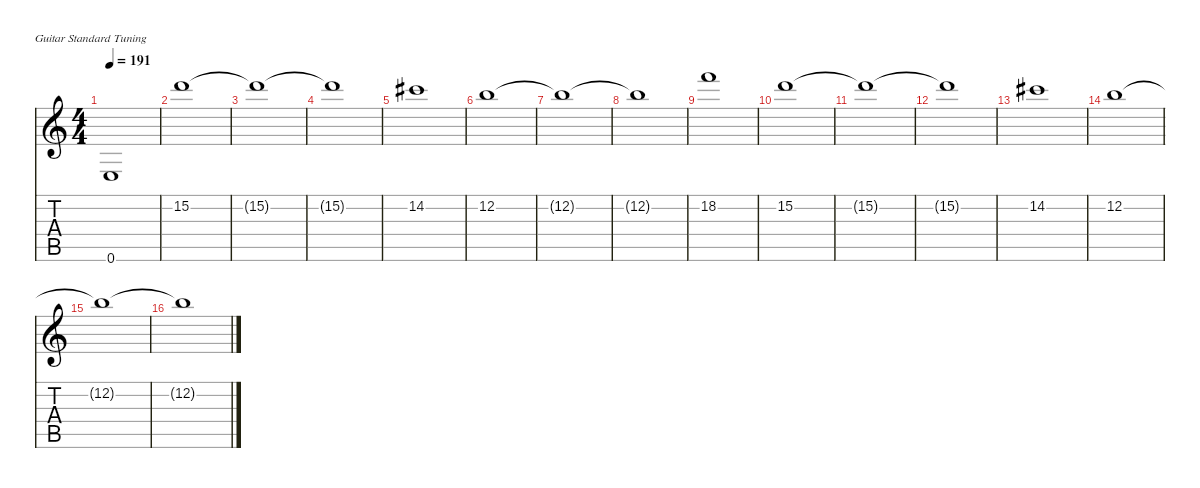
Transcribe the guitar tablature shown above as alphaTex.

\defaultSystemsLayout 4
\hideDynamics
\bracketExtendMode nobrackets
\singleTrackTrackNamePolicy hidden
\multiTrackTrackNamePolicy hidden
\firstSystemTrackNameMode fullname
\firstSystemTrackNameOrientation horizontal
\otherSystemsTrackNameOrientation horizontal
\track ("Guitar 2" "dist.guit.") {instrument distortionguitar}
\staff {score tabs}
\tuning (E4 B3 G3 D3 A2 E2)
\ts (4 4)
\tempo 191
\clef g2
\ks c
0.6{t}.1{dy p beam Up} |
15.2.1{dy f beam Down} |
15.2{t}.1{beam Down} |
15.2{t}.1{beam Down} |
14.2{acc #}.1{beam Down} |
12.2.1{beam Down} |
12.2{t}.1{beam Down} |
12.2{t}.1{beam Down} |
18.2.1{beam Down} |
15.2.1{beam Down} |
15.2{t}.1{beam Down} |
15.2{t}.1{beam Down} |
14.2{acc #}.1{beam Down} |
12.2.1{beam Down} |
12.2{t}.1{beam Down} |
12.2{t}.1{beam Down}
